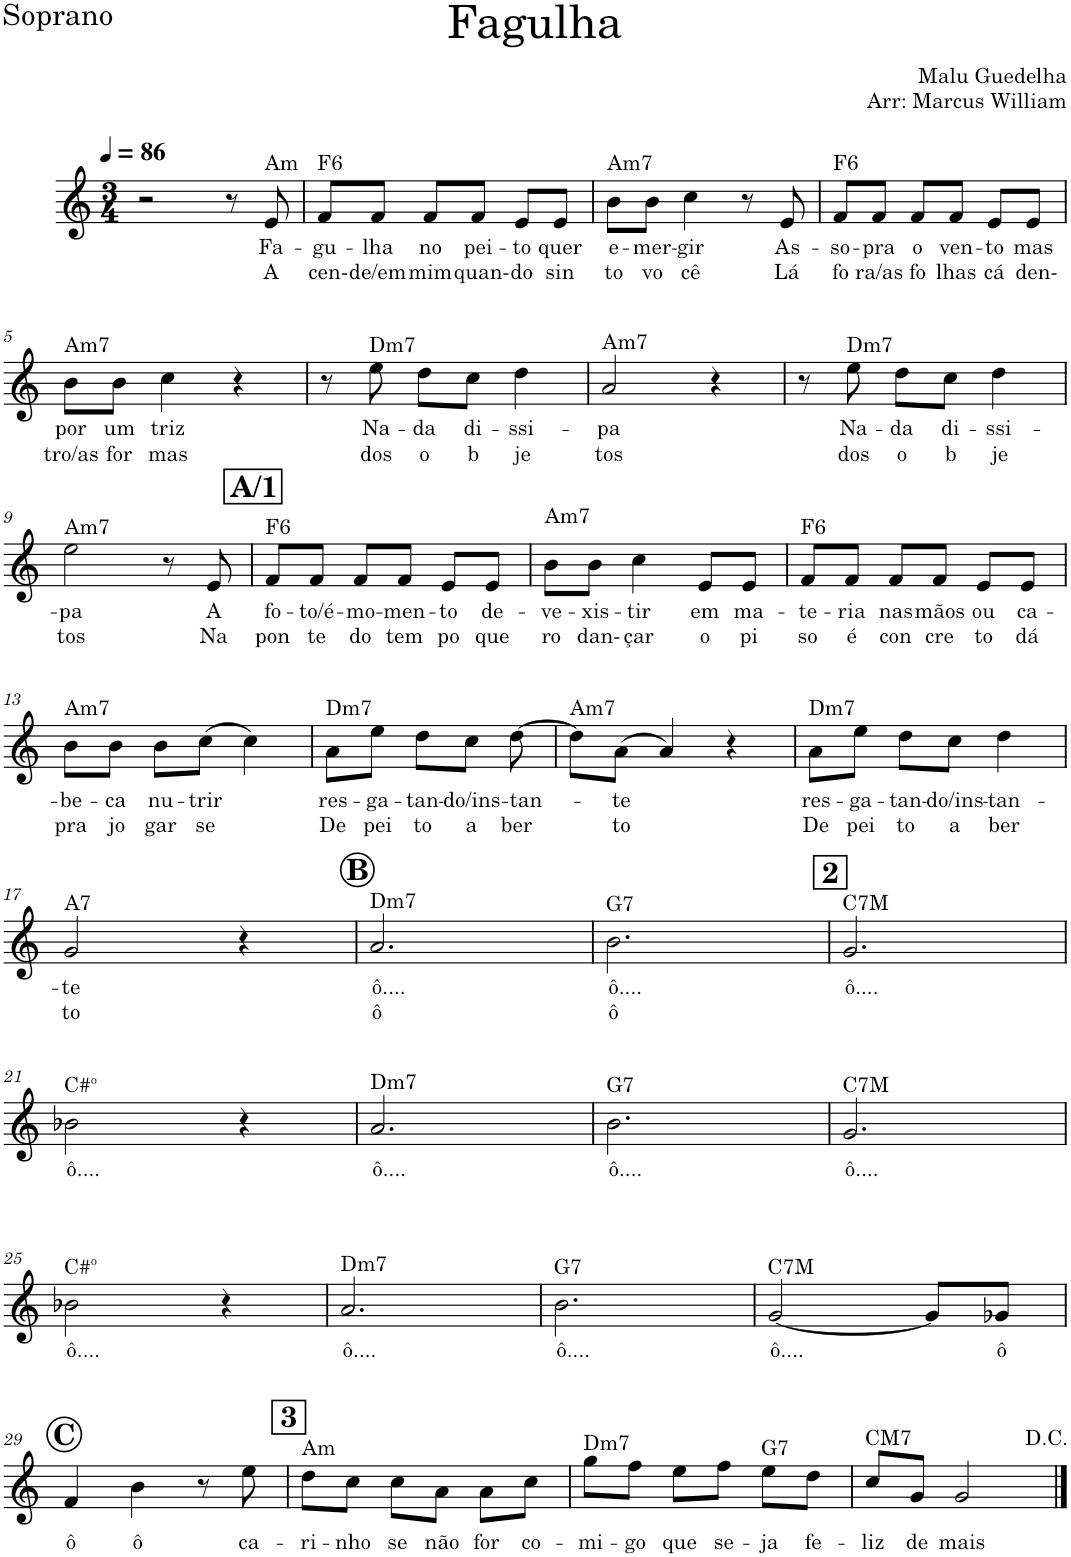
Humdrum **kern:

**kern	**text	**text
*part1	*part1	*part1
*staff1	*staff1	*staff1
*I"Soprano	*	*
*I'S.	*	*
*clefG2	*	*
*k[]	*	*
*M3/4	*	*
*MM86	*	*
=1	=1	=1
2r	.	.
8r	.	.
!LO:TX:a:t=Am	!	!
!	!LO:LY:b	!LO:LY:b
8e/	Fa-	A
=2	=2	=2
!LO:TX:a:t=F6	!	!
!	!LO:LY:b	!LO:LY:b
8f/L	-gu-	cen-
!	!LO:LY:b	!LO:LY:b
8f/J	-lha	de/em
!	!LO:LY:b	!LO:LY:b
8f/L	no	mim
!	!LO:LY:b	!LO:LY:b
8f/J	pei-	quan-
!	!LO:LY:b	!LO:LY:b
8e/L	-to	do
!	!LO:LY:b	!LO:LY:b
8e/J	quer	sin
=3	=3	=3
!LO:TX:a:t=Am7	!	!
!	!LO:LY:b	!LO:LY:b
8b\L	e-	to
!	!LO:LY:b	!LO:LY:b
8b\J	-mer-	vo
!	!LO:LY:b	!LO:LY:b
4cc\	-gir	cê
8r	.	.
!	!LO:LY:b	!LO:LY:b
8e/	As-	Lá
=4	=4	=4
!LO:TX:a:t=F6	!	!
!	!LO:LY:b	!LO:LY:b
8f/L	-so-	fo
!	!LO:LY:b	!LO:LY:b
8f/J	-pra	ra/as
!	!LO:LY:b	!LO:LY:b
8f/L	o	fo
!	!LO:LY:b	!LO:LY:b
8f/J	ven-	lhas
!	!LO:LY:b	!LO:LY:b
8e/L	-to	cá
!	!LO:LY:b	!LO:LY:b
8e/J	mas	den-
!!LO:LB:g=z
=5	=5	=5
!LO:TX:a:t=Am7	!	!
!	!LO:LY:b	!LO:LY:b
8b\L	por	tro/as
!	!LO:LY:b	!LO:LY:b
8b\J	um	for
!	!LO:LY:b	!LO:LY:b
4cc\	triz	mas
4r	.	.
=6	=6	=6
8r	.	.
!LO:TX:a:t=Dm7	!	!
!	!LO:LY:b	!LO:LY:b
8ee\	Na-	dos
!	!LO:LY:b	!LO:LY:b
8dd\L	-da	o
!	!LO:LY:b	!LO:LY:b
8cc\J	di-	b
!	!LO:LY:b	!LO:LY:b
4dd\	-ssi-	je
=7	=7	=7
!LO:TX:a:t=Am7	!	!
!	!LO:LY:b	!LO:LY:b
2a/	-pa	tos
4r	.	.
=8	=8	=8
8r	.	.
!LO:TX:a:t=Dm7	!	!
!	!LO:LY:b	!LO:LY:b
8ee\	Na-	dos
!	!LO:LY:b	!LO:LY:b
8dd\L	-da	o
!	!LO:LY:b	!LO:LY:b
8cc\J	di-	b
!	!LO:LY:b	!LO:LY:b
4dd\	-ssi-	je
!!LO:LB:g=z
=9	=9	=9
!LO:TX:a:t=Am7	!	!
!	!LO:LY:b	!LO:LY:b
2ee\	-pa	tos
8r	.	.
!	!LO:LY:b	!LO:LY:b
8e/	A	Na
!!LO:REH:place=s1:a:B:cj:fs=14:t=A/1
=10	=10	=10
!LO:TX:a:t=F6	!	!
!	!LO:LY:b	!LO:LY:b
8f/L	fo-	pon
!	!LO:LY:b	!LO:LY:b
8f/J	-to/é-	te
!	!LO:LY:b	!LO:LY:b
8f/L	-mo-	do
!	!LO:LY:b	!LO:LY:b
8f/J	-men-	tem
!	!LO:LY:b	!LO:LY:b
8e/L	-to	po
!	!LO:LY:b	!LO:LY:b
8e/J	de-	que
=11	=11	=11
!LO:TX:a:t=Am7	!	!
!	!LO:LY:b	!LO:LY:b
8b\L	-ve-	ro
!	!LO:LY:b	!LO:LY:b
8b\J	-xis-	dan-
!	!LO:LY:b	!LO:LY:b
4cc\	-tir	çar
!	!LO:LY:b	!LO:LY:b
8e/L	em	o
!	!LO:LY:b	!LO:LY:b
8e/J	ma-	pi
=12	=12	=12
!LO:TX:a:t=F6	!	!
!	!LO:LY:b	!LO:LY:b
8f/L	-te-	so
!	!LO:LY:b	!LO:LY:b
8f/J	-ria	é
!	!LO:LY:b	!LO:LY:b
8f/L	nas	con
!	!LO:LY:b	!LO:LY:b
8f/J	mãos	cre
!	!LO:LY:b	!LO:LY:b
8e/L	ou	to
!	!LO:LY:b	!LO:LY:b
8e/J	ca-	dá
!!LO:LB:g=z
=13	=13	=13
!LO:TX:a:t=Am7	!	!
!	!LO:LY:b	!LO:LY:b
8b\L	-be-	pra
!	!LO:LY:b	!LO:LY:b
8b\J	-ca	jo
!	!LO:LY:b	!LO:LY:b
8b\L	nu-	gar
!	!LO:LY:b	!LO:LY:b
(8cc\J	-trir	se
4cc\)	.	.
=14	=14	=14
!LO:TX:a:t=Dm7	!	!
!	!LO:LY:b	!LO:LY:b
8a\L	res-	De
!	!LO:LY:b	!LO:LY:b
8ee\J	-ga-	pei
!	!LO:LY:b	!LO:LY:b
8dd\L	-tan-	to
!	!LO:LY:b	!LO:LY:b
8cc\J	-do/ins-	a
!	!LO:LY:b	!LO:LY:b
[8dd\	-tan-	ber
=15	=15	=15
!LO:TX:a:t=Am7	!	!
8dd\L]	.	.
!	!LO:LY:b	!LO:LY:b
(8a\J	-te	to
4a/)	.	.
4r	.	.
=16	=16	=16
!LO:TX:a:t=Dm7	!	!
!	!LO:LY:b	!LO:LY:b
8a\L	res-	De
!	!LO:LY:b	!LO:LY:b
8ee\J	-ga-	pei
!	!LO:LY:b	!LO:LY:b
8dd\L	-tan-	to
!	!LO:LY:b	!LO:LY:b
8cc\J	-do/ins-	a
!	!LO:LY:b	!LO:LY:b
4dd\	-tan-	ber
!!LO:LB:g=z
=17	=17	=17
!LO:TX:a:t=A7	!	!
!	!LO:LY:b	!LO:LY:b
2g/	-te	to
4r	.	.
!!LO:REH:place=s1:a:B:cj:enc=circle:fs=14:t=B
=18	=18	=18
!LO:TX:a:t=Dm7	!	!
!	!LO:LY:b	!LO:LY:b
2.a/	ô....	ô
=19	=19	=19
!LO:TX:a:t=G7	!	!
!	!LO:LY:b	!LO:LY:b
2.b\	ô....	ô
!!LO:REH:place=s1:a:B:cj:fs=14:t=2
=20	=20	=20
!LO:TX:a:t=C7M	!	!
!	!LO:LY:b	!
2.g/	ô....	.
!!LO:LB:g=z
=21	=21	=21
!LO:TX:a:t=C#	!	!
!LO:TX:a:t=o	!	!
!	!LO:LY:b	!
2b-X\	ô....	.
4r	.	.
=22	=22	=22
!LO:TX:a:t=Dm7	!	!
!	!LO:LY:b	!
2.a/	ô....	.
=23	=23	=23
!LO:TX:a:t=G7	!	!
!	!LO:LY:b	!
2.b\	ô....	.
=24	=24	=24
!LO:TX:a:t=C7M	!	!
!	!LO:LY:b	!
2.g/	ô....	.
!!LO:LB:g=z
=25	=25	=25
!LO:TX:a:t=C#	!	!
!LO:TX:a:t=o	!	!
!	!LO:LY:b	!
2b-X\	ô....	.
4r	.	.
=26	=26	=26
!LO:TX:a:t=Dm7	!	!
!	!LO:LY:b	!
2.a/	ô....	.
=27	=27	=27
!LO:TX:a:t=G7	!	!
!	!LO:LY:b	!
2.b\	ô....	.
=28	=28	=28
!LO:TX:a:t=C7M	!	!
!	!LO:LY:b	!
[2g/	ô....	.
8g/L]	.	.
!	!LO:LY:b	!
8g-X/J	ô	.
!!LO:LB:g=z
!!LO:REH:place=s1:a:B:cj:enc=circle:fs=14:t=C
=29	=29	=29
!	!LO:LY:b	!
4f/	ô	.
!	!LO:LY:b	!
4b\	ô	.
8r	.	.
!	!LO:LY:b	!
8ee\	ca-	.
!!LO:REH:place=s1:a:B:cj:fs=14:t=3
=30	=30	=30
!LO:TX:a:t=Am	!	!
!	!LO:LY:b	!
8dd\L	-ri-	.
!	!LO:LY:b	!
8cc\J	-nho	.
!	!LO:LY:b	!
8cc\L	se	.
!	!LO:LY:b	!
8a\J	não	.
!	!LO:LY:b	!
8a\L	for	.
!	!LO:LY:b	!
8cc\J	co-	.
=31	=31	=31
!LO:TX:a:t=Dm7	!	!
!	!LO:LY:b	!
8gg\L	-mi-	.
!	!LO:LY:b	!
8ff\J	-go	.
!	!LO:LY:b	!
8ee\L	que	.
!	!LO:LY:b	!
8ff\J	se-	.
!LO:TX:a:t=G7	!	!
!	!LO:LY:b	!
8ee\L	-ja	.
!	!LO:LY:b	!
8dd\J	fe-	.
=32	=32	=32
!LO:TX:a:t=CM7	!	!
!	!LO:LY:b	!
8cc/L	-liz	.
!	!LO:LY:b	!
8g/J	de	.
!	!LO:LY:b	!
2g/	mais	.
==	==	==
*-	*-	*-
